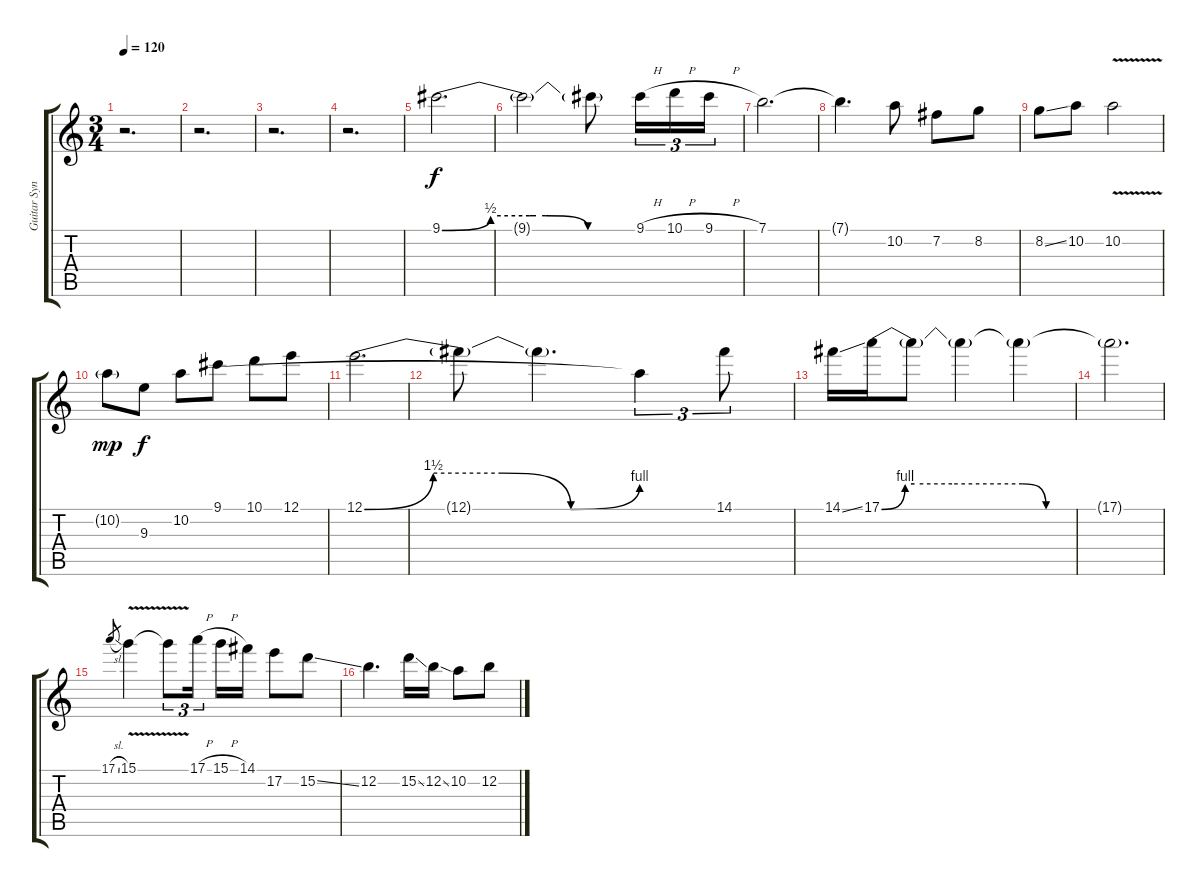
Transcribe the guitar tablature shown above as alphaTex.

\track ("Guitar Synth" "Guitar Syn") {instrument overdrivenguitar}
\staff {score tabs}
\tuning (E4 B3 G3 D3 A2 E2) {hide}
\ts (3 4)
\tempo 120
\clef g2
\ks c
r.2{d dy f} |
r.2{d} |
r.2{d} |
r.2{d} |
9.1{be (custom 0 0 15 2 27 2 29 2 32 2 45 0 47 0 60 0)}.2{d} |
9.1{t}.2 9.1{t}.8 9.1{h}.16{tu (3 2)} 10.1{h}.16{tu (3 2)} 9.1{h}.16{tu (3 2)} |
7.1.2{d} |
7.1{t}.4{d} 10.2.8 7.2.8 8.2.8 |
8.2{ss}.8 10.2.8 10.2{v}.2 |
10.2{g}.8{dy mp} 9.3.8{dy f} 10.2.8 9.1.8 10.1.8 12.1.8 |
12.1{be (custom 0 0 15 6 30 6 45 0 60 4)}.2{d} |
12.1{t}.8 12.1{t}.4{d} 10.2{t}.4{tu (3 2)} 14.1.8{tu (3 2)} |
14.1{ss}.16 17.1{be (custom 0 0 5 4 7 4 15 4 30 4 35 0 60 0)}.16 17.1{t}.8 17.1{t}.4 17.1{t}.4 |
17.1{t}.2{d} |
17.1{sl}.8{gr} 15.1{v}.4 15.1{t}.8{tu (3 2)} 17.1{h}.16{tu (3 2)} 15.1{h}.16 14.1.16 17.2.8 15.2{ss}.8 |
12.2.4{d} 15.2{ss}.16 12.2{ss}.16 10.2.8 12.2.8
